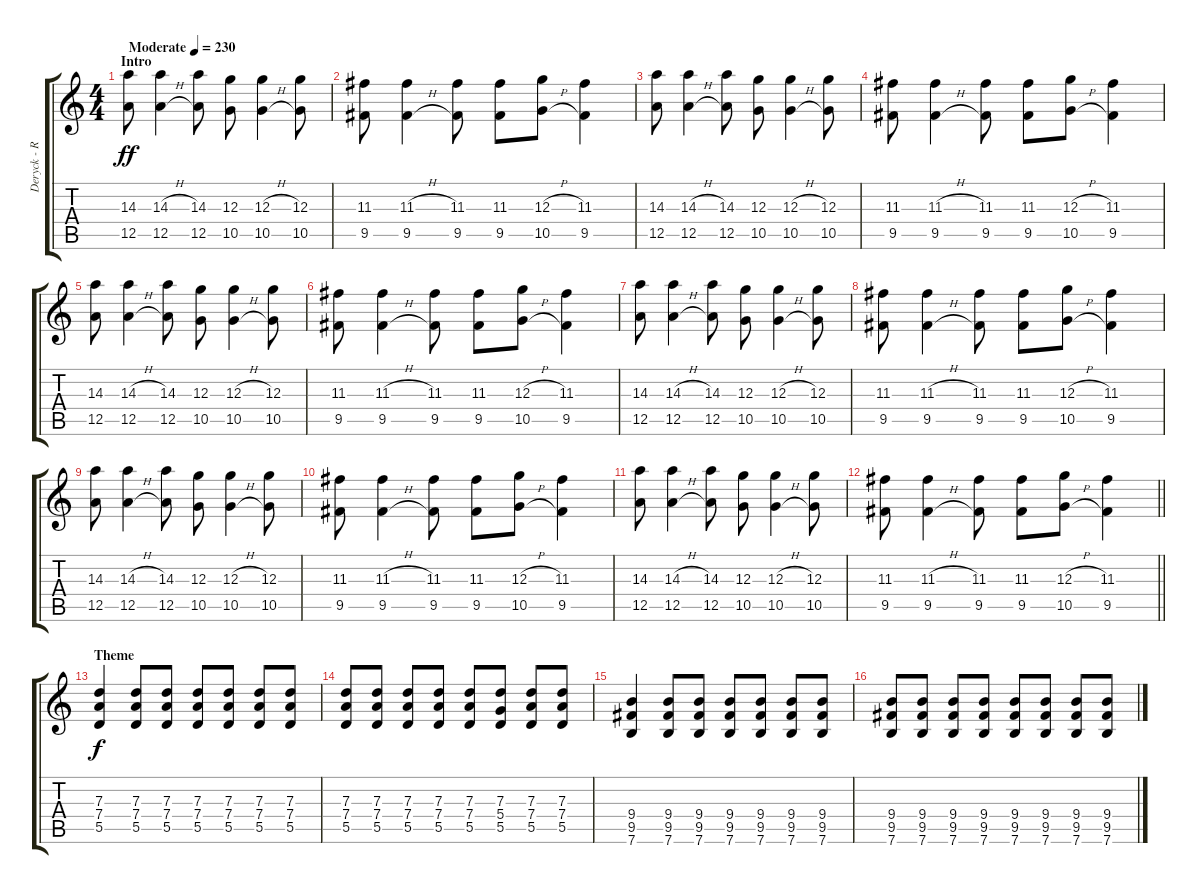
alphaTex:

\track ("Deryck - Rhythm Guitar" "Deryck - R") {instrument distortionguitar}
\staff {score tabs}
\tuning (E4 B3 G3 D3 A2 E2) {hide}
\ts (4 4)
\section ("" "Intro")
\tempo (230 "Moderate")
\clef g2
\ks c
(14.3 12.5).8{dy ff instrument distortionguitar} (14.3{h} 12.5{h}).4 (14.3 12.5).8 (12.3 10.5).8 (12.3{h} 10.5{h}).4 (12.3 10.5).8 |
(11.3 9.5).8 (11.3{h} 9.5{h}).4 (11.3 9.5).8 (11.3 9.5).8 (12.3{h} 10.5{h}).8 (11.3 9.5).4 |
(14.3 12.5).8 (14.3{h} 12.5{h}).4 (14.3 12.5).8 (12.3 10.5).8 (12.3{h} 10.5{h}).4 (12.3 10.5).8 |
(11.3 9.5).8 (11.3{h} 9.5{h}).4 (11.3 9.5).8 (11.3 9.5).8 (12.3{h} 10.5{h}).8 (11.3 9.5).4 |
(14.3 12.5).8 (14.3{h} 12.5{h}).4 (14.3 12.5).8 (12.3 10.5).8 (12.3{h} 10.5{h}).4 (12.3 10.5).8 |
(11.3 9.5).8 (11.3{h} 9.5{h}).4 (11.3 9.5).8 (11.3 9.5).8 (12.3{h} 10.5{h}).8 (11.3 9.5).4 |
(14.3 12.5).8 (14.3{h} 12.5{h}).4 (14.3 12.5).8 (12.3 10.5).8 (12.3{h} 10.5{h}).4 (12.3 10.5).8 |
(11.3 9.5).8 (11.3{h} 9.5{h}).4 (11.3 9.5).8 (11.3 9.5).8 (12.3{h} 10.5{h}).8 (11.3 9.5).4 |
(14.3 12.5).8 (14.3{h} 12.5{h}).4 (14.3 12.5).8 (12.3 10.5).8 (12.3{h} 10.5{h}).4 (12.3 10.5).8 |
(11.3 9.5).8 (11.3{h} 9.5{h}).4 (11.3 9.5).8 (11.3 9.5).8 (12.3{h} 10.5{h}).8 (11.3 9.5).4 |
(14.3 12.5).8 (14.3{h} 12.5{h}).4 (14.3 12.5).8 (12.3 10.5).8 (12.3{h} 10.5{h}).4 (12.3 10.5).8 |
\barLineRight lightlight
(11.3 9.5).8 (11.3{h} 9.5{h}).4 (11.3 9.5).8 (11.3 9.5).8 (12.3{h} 10.5{h}).8 (11.3 9.5).4 |
\section ("" "Theme")
(7.3 7.4 5.5).4{dy f} (7.3 7.4 5.5).8 (7.3 7.4 5.5).8 (7.3 7.4 5.5).8 (7.3 7.4 5.5).8 (7.3 7.4 5.5).8 (7.3 7.4 5.5).8 |
(7.3 7.4 5.5).8 (7.3 7.4 5.5).8 (7.3 7.4 5.5).8 (7.3 7.4 5.5).8 (7.3 7.4 5.5).8 (7.3 5.4 5.5).8 (7.3 7.4 5.5).8 (7.3 7.4 5.5).8 |
(9.4 9.5 7.6).4 (9.4 9.5 7.6).8 (9.4 9.5 7.6).8 (9.4 9.5 7.6).8 (9.4 9.5 7.6).8 (9.4 9.5 7.6).8 (9.4 9.5 7.6).8 |
(9.4 9.5 7.6).8 (9.4 9.5 7.6).8 (9.4 9.5 7.6).8 (9.4 9.5 7.6).8 (9.4 9.5 7.6).8 (9.4 9.5 7.6).8 (9.4 9.5 7.6).8 (9.4 9.5 7.6).8
